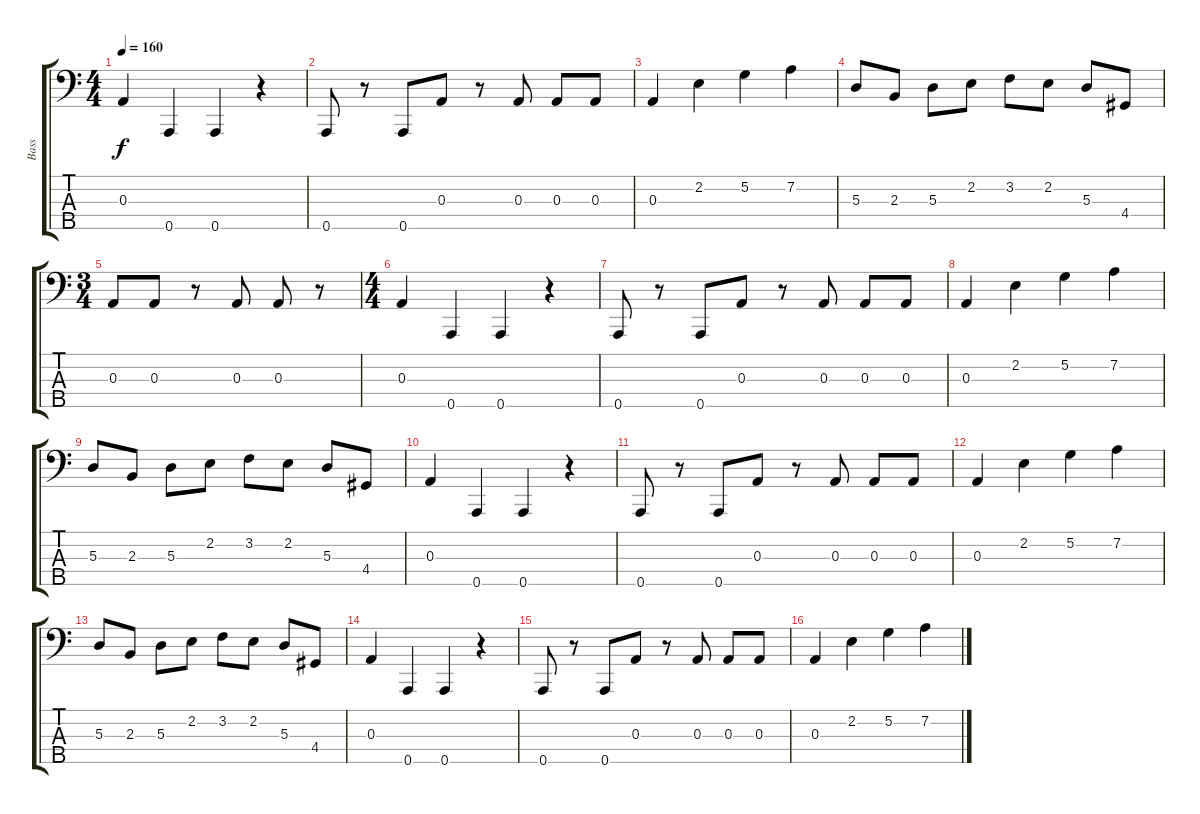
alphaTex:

\track ("Bass" "Bass") {instrument electricbassfinger}
\staff {score tabs}
\tuning (G2 D2 A1 E1 A0) {hide}
\ts (4 4)
\tempo 160
\clef f4
\ks c
0.3.4{dy f} 0.5.4 0.5.4 r.4 |
0.5.8 r.8 0.5.8 0.3.8 r.8 0.3.8 0.3.8 0.3.8 |
0.3.4 2.2.4 5.2.4 7.2.4 |
5.3.8 2.3.8 5.3.8 2.2.8 3.2.8 2.2.8 5.3.8 4.4.8 |
\ts (3 4)
0.3.8 0.3.8 r.8 0.3.8 0.3.8 r.8 |
\ts (4 4)
0.3.4 0.5.4 0.5.4 r.4 |
0.5.8 r.8 0.5.8 0.3.8 r.8 0.3.8 0.3.8 0.3.8 |
0.3.4 2.2.4 5.2.4 7.2.4 |
5.3.8 2.3.8 5.3.8 2.2.8 3.2.8 2.2.8 5.3.8 4.4.8 |
0.3.4 0.5.4 0.5.4 r.4 |
0.5.8 r.8 0.5.8 0.3.8 r.8 0.3.8 0.3.8 0.3.8 |
0.3.4 2.2.4 5.2.4 7.2.4 |
5.3.8 2.3.8 5.3.8 2.2.8 3.2.8 2.2.8 5.3.8 4.4.8 |
0.3.4 0.5.4 0.5.4 r.4 |
0.5.8 r.8 0.5.8 0.3.8 r.8 0.3.8 0.3.8 0.3.8 |
0.3.4 2.2.4 5.2.4 7.2.4
